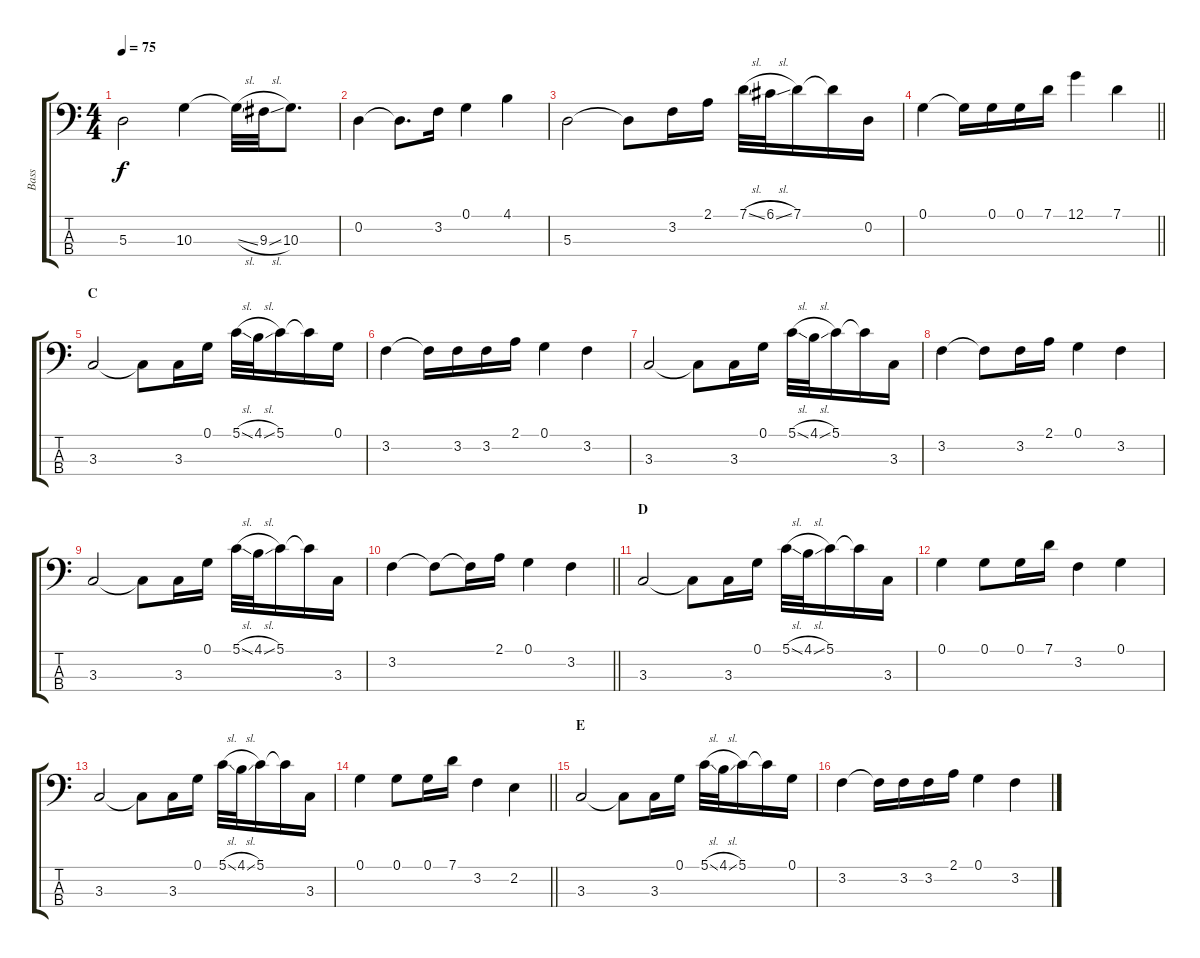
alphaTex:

\track ("Bass" "Bass") {instrument fretlessbass}
\staff {score tabs}
\tuning (G2 D2 A1 A0) {hide}
\ts (4 4)
\tempo 75
\clef f4
\ks c
5.3.2{dy f} 10.3.4 10.3{sl t}.32 9.3{sl}.32 10.3.8{d} |
0.2.4 0.2{t}.8{d} 3.2.16 0.1.4 4.1.4 |
5.3.2 5.3{t}.8 3.2.16 2.1.16 7.1{sl}.32 6.1{sl}.32 7.1.16 7.1{t}.16 0.2.16 |
\barLineRight lightlight
0.1.4 0.1{t}.16 0.1.16 0.1.16 7.1.16 12.1.4 7.1.4 |
\section ("" "C")
3.3.2 3.3{t}.8 3.3.16 0.1.16 5.1{sl}.32 4.1{sl}.32 5.1.16 5.1{t}.16 0.1.16 |
3.2.4 3.2{t}.16 3.2.16 3.2.16 2.1.16 0.1.4 3.2.4 |
3.3.2 3.3{t}.8 3.3.16 0.1.16 5.1{sl}.32 4.1{sl}.32 5.1.16 5.1{t}.16 3.3.16 |
3.2.4 3.2{t}.8 3.2.16 2.1.16 0.1.4 3.2.4 |
3.3.2 3.3{t}.8 3.3.16 0.1.16 5.1{sl}.32 4.1{sl}.32 5.1.16 5.1{t}.16 3.3.16 |
\barLineRight lightlight
3.2.4 3.2{t}.8 3.2{t}.16 2.1.16 0.1.4 3.2.4 |
\section ("" "D")
3.3.2 3.3{t}.8 3.3.16 0.1.16 5.1{sl}.32 4.1{sl}.32 5.1.16 5.1{t}.16 3.3.16 |
0.1.4 0.1.8 0.1.16 7.1.16 3.2.4 0.1.4 |
3.3.2 3.3{t}.8 3.3.16 0.1.16 5.1{sl}.32 4.1{sl}.32 5.1.16 5.1{t}.16 3.3.16 |
\barLineRight lightlight
0.1.4 0.1.8 0.1.16 7.1.16 3.2.4 2.2.4 |
\section ("" "E")
3.3.2 3.3{t}.8 3.3.16 0.1.16 5.1{sl}.32 4.1{sl}.32 5.1.16 5.1{t}.16 0.1.16 |
3.2.4 3.2{t}.16 3.2.16 3.2.16 2.1.16 0.1.4 3.2.4
